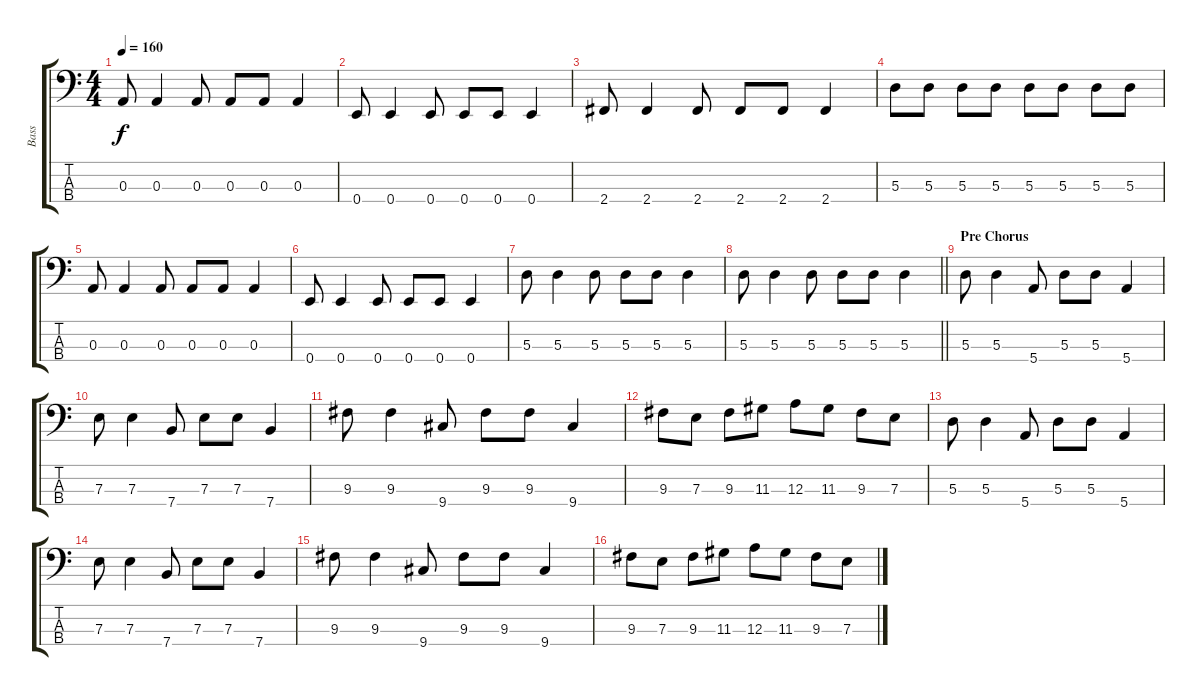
\track ("Bass" "Bass") {instrument electricbasspick}
\staff {score tabs}
\tuning (G2 D2 A1 E1) {hide}
\ts (4 4)
\tempo 160
\clef f4
\ks c
0.3.8{dy f} 0.3.4 0.3.8 0.3.8 0.3.8 0.3.4 |
0.4.8 0.4.4 0.4.8 0.4.8 0.4.8 0.4.4 |
2.4.8 2.4.4 2.4.8 2.4.8 2.4.8 2.4.4 |
5.3.8 5.3.8 5.3.8 5.3.8 5.3.8 5.3.8 5.3.8 5.3.8 |
0.3.8 0.3.4 0.3.8 0.3.8 0.3.8 0.3.4 |
0.4.8 0.4.4 0.4.8 0.4.8 0.4.8 0.4.4 |
5.3.8 5.3.4 5.3.8 5.3.8 5.3.8 5.3.4 |
\barLineRight lightlight
5.3.8 5.3.4 5.3.8 5.3.8 5.3.8 5.3.4 |
\section ("" "Pre Chorus")
5.3.8 5.3.4 5.4.8 5.3.8 5.3.8 5.4.4 |
7.3.8 7.3.4 7.4.8 7.3.8 7.3.8 7.4.4 |
9.3.8 9.3.4 9.4.8 9.3.8 9.3.8 9.4.4 |
9.3.8 7.3.8 9.3.8 11.3.8 12.3.8 11.3.8 9.3.8 7.3.8 |
5.3.8 5.3.4 5.4.8 5.3.8 5.3.8 5.4.4 |
7.3.8 7.3.4 7.4.8 7.3.8 7.3.8 7.4.4 |
9.3.8 9.3.4 9.4.8 9.3.8 9.3.8 9.4.4 |
9.3.8 7.3.8 9.3.8 11.3.8 12.3.8 11.3.8 9.3.8 7.3.8
